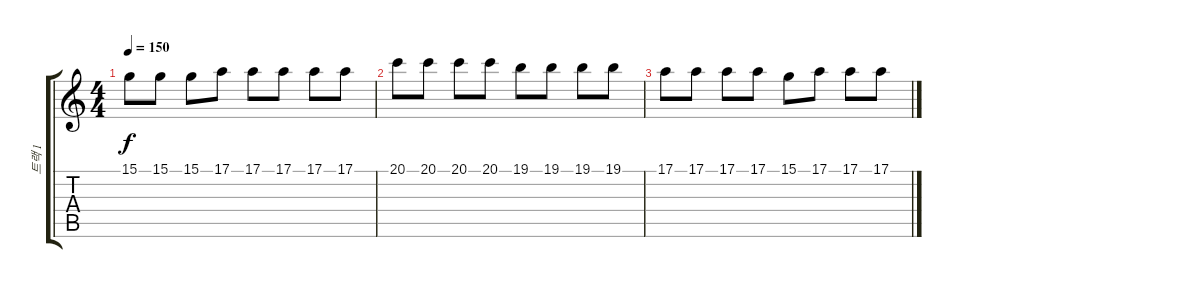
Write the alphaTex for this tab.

\track ("트랙 1" "트랙 1") {instrument panflute}
\staff {score tabs}
\tuning (E4 B3 G3 D3 A2 E2) {hide}
\ts (4 4)
\tempo 150
\clef g2
\ks c
15.1.8{dy f} 15.1.8 15.1.8 17.1.8 17.1.8 17.1.8 17.1.8 17.1.8 |
20.1.8 20.1.8 20.1.8 20.1.8 19.1.8 19.1.8 19.1.8 19.1.8 |
17.1.8 17.1.8 17.1.8 17.1.8 15.1.8 17.1.8 17.1.8 17.1.8
